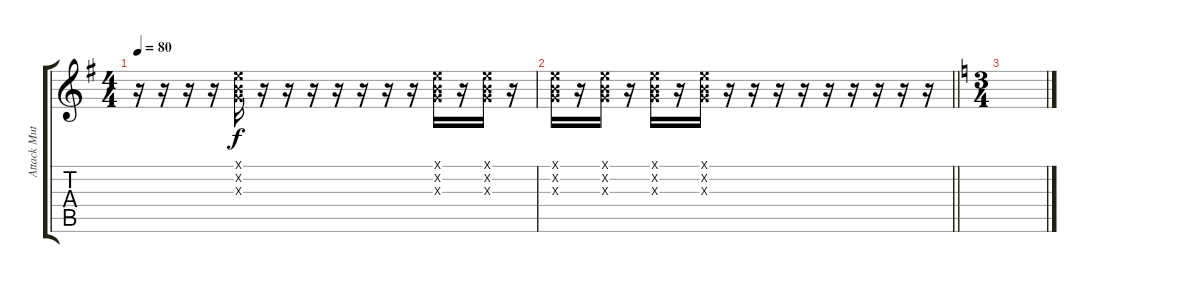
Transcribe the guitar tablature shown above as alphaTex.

\track ("Attack Mute" "Attack Mut") {instrument acousticguitarsteel}
\staff {score tabs}
\tuning (E4 B3 G3 D3 A2 E2) {hide}
\ts (4 4)
\tempo 80
\clef g2
\ks g
r.16{dy f} r.16 r.16 r.16 (0.1{x} 0.2{x} 0.3{x}).16 r.16 r.16 r.16 r.16 r.16 r.16 r.16 (0.1{x} 0.2{x} 0.3{x}).16 r.16 (0.1{x} 0.2{x} 0.3{x}).16 r.16 |
\barLineRight lightlight
(0.1{x} 0.2{x} 0.3{x}).16 r.16 (0.1{x} 0.2{x} 0.3{x}).16 r.16 (0.1{x} 0.2{x} 0.3{x}).16 r.16 (0.1{x} 0.2{x} 0.3{x}).16 r.16 r.16 r.16 r.16 r.16 r.16 r.16 r.16 r.16 |
\ts (3 4)
\ks c
